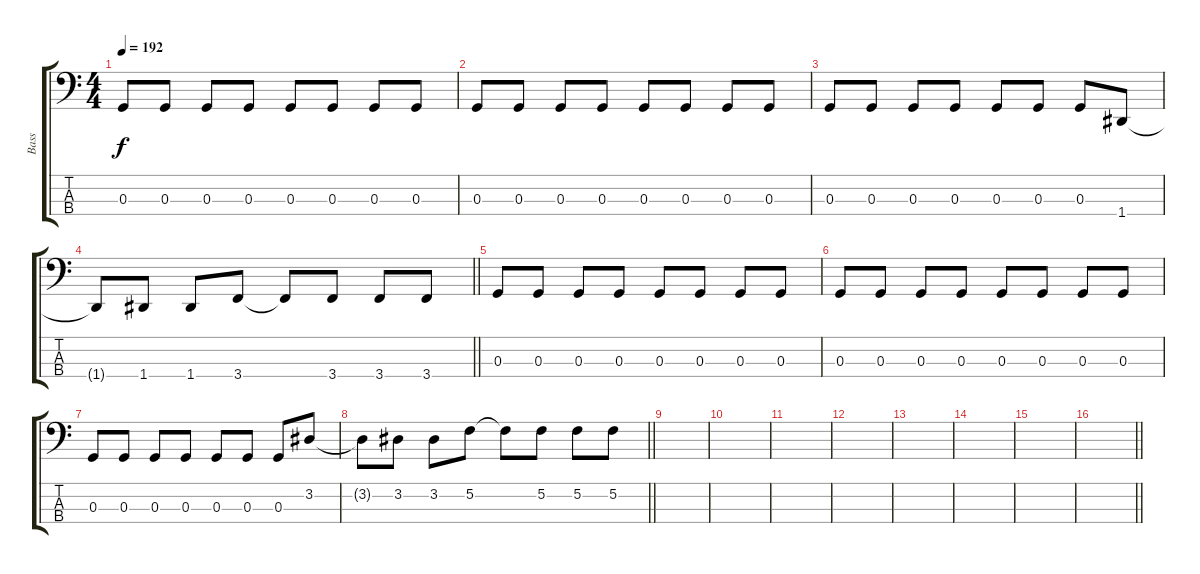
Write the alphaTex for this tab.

\track ("Bass" "Bass") {instrument electricbassfinger}
\staff {score tabs}
\tuning (F2 C2 G1 D1) {hide}
\ts (4 4)
\section ("" "")
\tempo 192
\clef f4
\ks c
0.3.8{dy f} 0.3.8 0.3.8 0.3.8 0.3.8 0.3.8 0.3.8 0.3.8 |
0.3.8 0.3.8 0.3.8 0.3.8 0.3.8 0.3.8 0.3.8 0.3.8 |
0.3.8 0.3.8 0.3.8 0.3.8 0.3.8 0.3.8 0.3.8 1.4.8 |
\barLineRight lightlight
1.4{t}.8 1.4.8 1.4.8 3.4.8 3.4{t}.8 3.4.8 3.4.8 3.4.8 |
0.3.8 0.3.8 0.3.8 0.3.8 0.3.8 0.3.8 0.3.8 0.3.8 |
0.3.8 0.3.8 0.3.8 0.3.8 0.3.8 0.3.8 0.3.8 0.3.8 |
0.3.8 0.3.8 0.3.8 0.3.8 0.3.8 0.3.8 0.3.8 3.2.8 |
\barLineRight lightlight
3.2{t}.8 3.2.8 3.2.8 5.2.8 5.2{t}.8 5.2.8 5.2.8 5.2.8 |
\section ("" "")
|
|
|
|
|
|
|
\barLineRight lightlight
